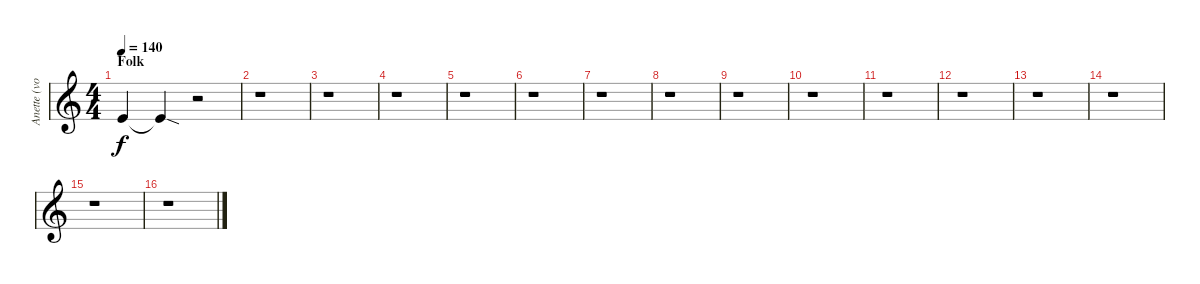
\track ("Anette (voice)" "Anette (vo") {instrument flute}
\staff {score}
\tuning (D4 A3 F3 C3 G2 D2) {hide}
\ts (4 4)
\section ("" "Folk")
\tempo 140
\clef g2
\ks aminor
7.2.4{dy f} 7.2{sod t}.4 r.2 |
r.1 |
r.1 |
r.1 |
r.1 |
r.1 |
r.1 |
r.1 |
r.1 |
r.1 |
r.1 |
r.1 |
r.1 |
r.1 |
r.1 |
r.1
